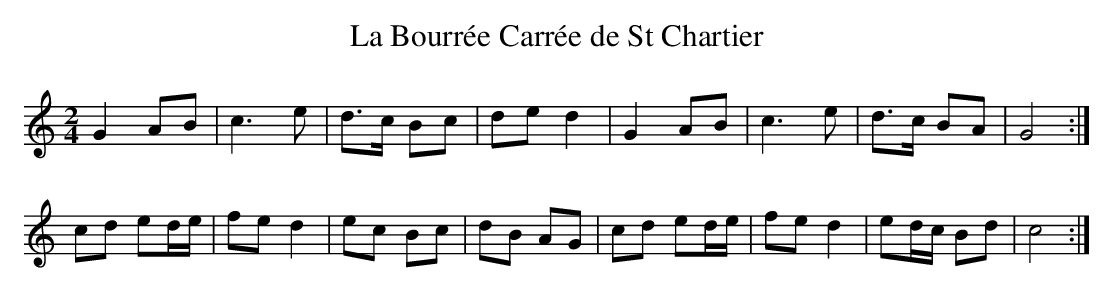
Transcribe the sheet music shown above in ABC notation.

X:1
T:La Bourrée Carrée de St Chartier
L:1/8
M:2/4
K:C major
G2 AB|c3 e|d>c Bc|de d2|G2 AB|c3 e|d>c BA|G4:|
cd ed/e/|fe d2|ec Bc|dB AG|cd ed/e/|fe d2|ed/c/ Bd|c4:|
